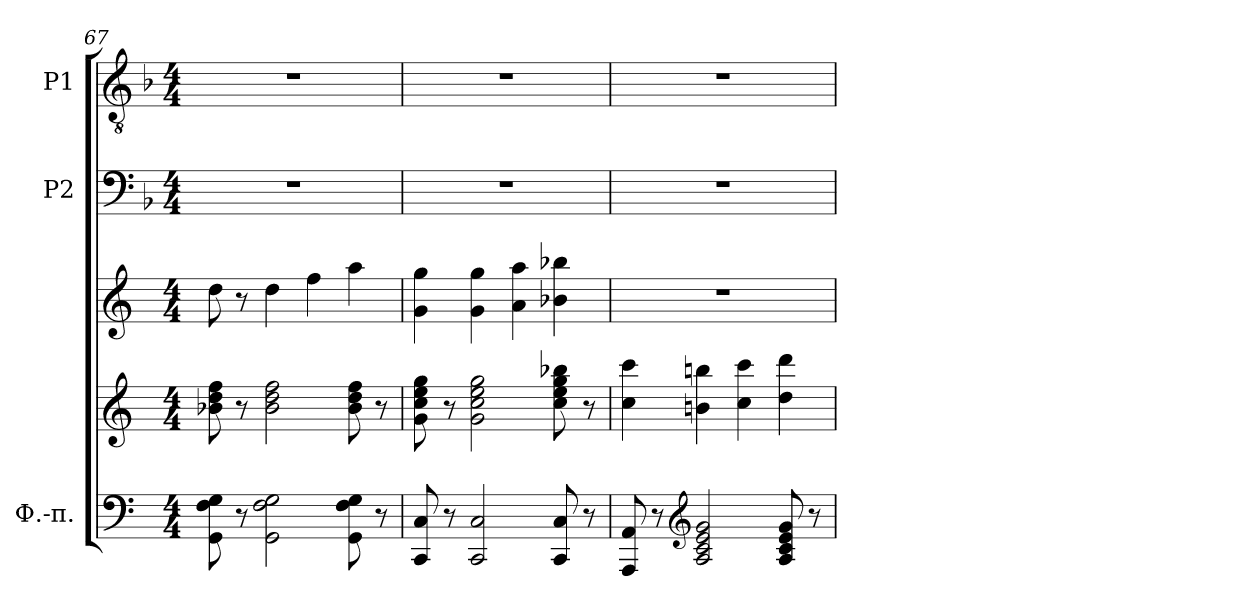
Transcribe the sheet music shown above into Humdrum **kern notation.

**kern	**kern	**kern	**kern	**kern
*part3	*part3	*part3	*part2	*part1
*staff5	*staff4	*staff3	*staff2	*staff1
*I"Ф.-п.	*	*	*I"P2	*I"P1
*clefF4	*clefG2	*clefG2	*clefF4	*clefGv2
*	*	*	*	*ITrd7c12
*k[]	*k[]	*k[]	*k[b-]	*k[b-]
*C:	*C:	*C:	*F:	*F:
*M4/4	*M4/4	*M4/4	*M4/4	*M4/4
=67	=67	=67	=67	=67
8GGi\ 8Fi 8Gi	8b-i\ 8ddi 8ffi	8ddi\	1r	1r
8r	8r	8r	.	.
2GGi\ 2Fi 2Gi	2b-i\ 2ddi 2ffi	4ddi\	.	.
.	.	4ffi\	.	.
8GGi\ 8Fi 8Gi	8b-i\ 8ddi 8ffi	4aai\	.	.
8r	8r	.	.	.
=68	=68	=68	=68	=68
8CCi/ 8Ci	8gi\ 8cci 8eei 8ggi	4gi\ 4ggi	1r	1r
8r	8r	.	.	.
2CCi/ 2Ci	2gi\ 2cci 2eei 2ggi	4gi\ 4ggi	.	.
.	.	4ai\ 4aai	.	.
8CCi/ 8Ci	8cci\ 8eei 8ggi 8bb-i	4b-i\ 4bb-i	.	.
8r	8r	.	.	.
!!LO:LB:g=z
=69	=69	=69	=69	=69
8AAAi/ 8AAi	4cci\ 4ccci	1r	1r	1r
8r	.	.	.	.
*clefG2	*	*	*	*
2Ai/ 2ci 2ei 2gi	4bni\ 4bbni	.	.	.
.	4cci\ 4ccci	.	.	.
8Ai/ 8ci 8ei 8gi	4ddi\ 4dddi	.	.	.
8r	.	.	.	.
=	=	=	=	=
*-	*-	*-	*-	*-
